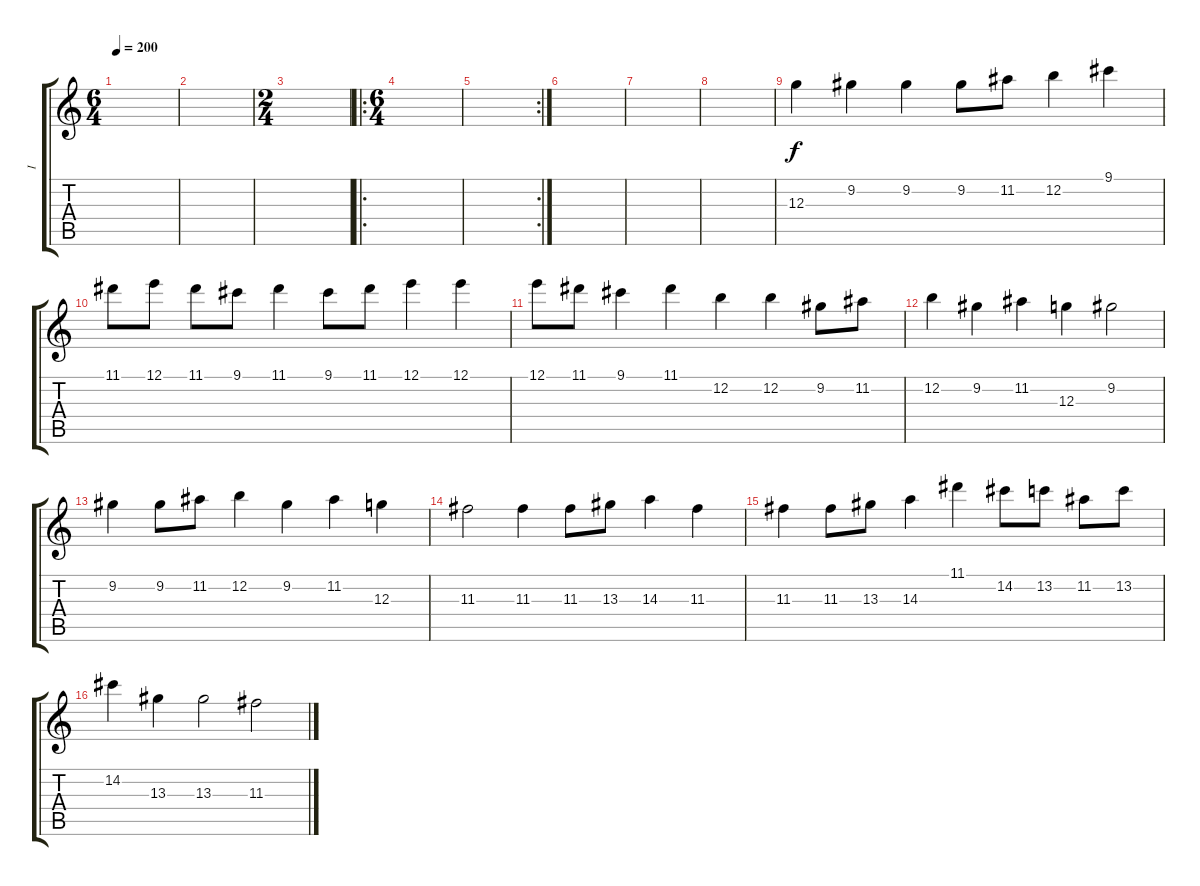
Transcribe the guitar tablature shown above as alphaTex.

\track ("I" "I") {instrument acousticguitarnylon}
\staff {score tabs}
\tuning (E4 B3 G3 D3 A2 E2) {hide}
\ts (6 4)
\tempo 200
\clef g2
\ks c
|
|
\ts (2 4)
|
\ro
\ts (6 4)
|
\rc 2
|
|
|
|
12.3.4 9.2.4 9.2.4 9.2.8 11.2.8 12.2.4 9.1.4 |
11.1.8 12.1.8 11.1.8 9.1.8 11.1.4 9.1.8 11.1.8 12.1.4 12.1.4 |
12.1.8 11.1.8 9.1.4 11.1.4 12.2.4 12.2.4 9.2.8 11.2.8 |
12.2.4 9.2.4 11.2.4 12.3.4 9.2.2 |
9.2.4 9.2.8 11.2.8 12.2.4 9.2.4 11.2.4 12.3.4 |
11.3.2 11.3.4 11.3.8 13.3.8 14.3.4 11.3.4 |
11.3.4 11.3.8 13.3.8 14.3.4 11.1.4 14.2.8 13.2.8 11.2.8 13.2.8 |
14.2.4 13.3.4 13.3.2 11.3.2
